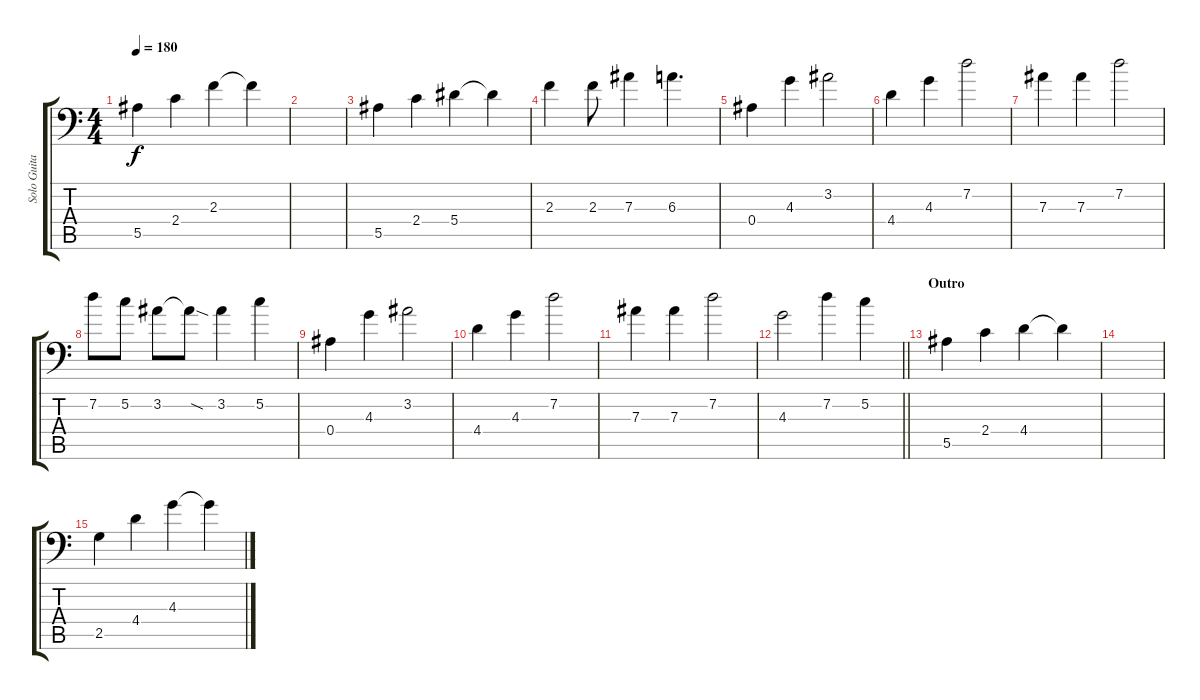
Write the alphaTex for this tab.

\track ("Solo Guitar" "Solo Guita") {instrument distortionguitar}
\staff {score tabs}
\tuning (C4 G3 Eb3 Bb2 F2 Bb1) {hide}
\ts (4 4)
\tempo 180
\clef f4
\ks c
5.5.4{dy f} 2.4.4 2.3.4 2.3{t}.4 |
|
5.5.4 2.4.4 5.4.4 5.4{t}.4 |
2.3.4 2.3.8 7.3.4 6.3.4{d} |
0.4.4 4.3.4 3.2.2 |
4.4.4 4.3.4 7.2.2 |
7.3.4 7.3.4 7.2.2 |
7.2.8 5.2.8 3.2.8 3.2{sod t}.8 3.2.4 5.2.4 |
0.4.4 4.3.4 3.2.2 |
4.4.4 4.3.4 7.2.2 |
7.3.4 7.3.4 7.2.2 |
\barLineRight lightlight
4.3.2 7.2.4 5.2.4 |
\section ("" "Outro")
5.5.4 2.4.4 4.4.4 4.4{t}.4 |
|
2.5.4 4.4.4 4.3.4 4.3{t}.4
